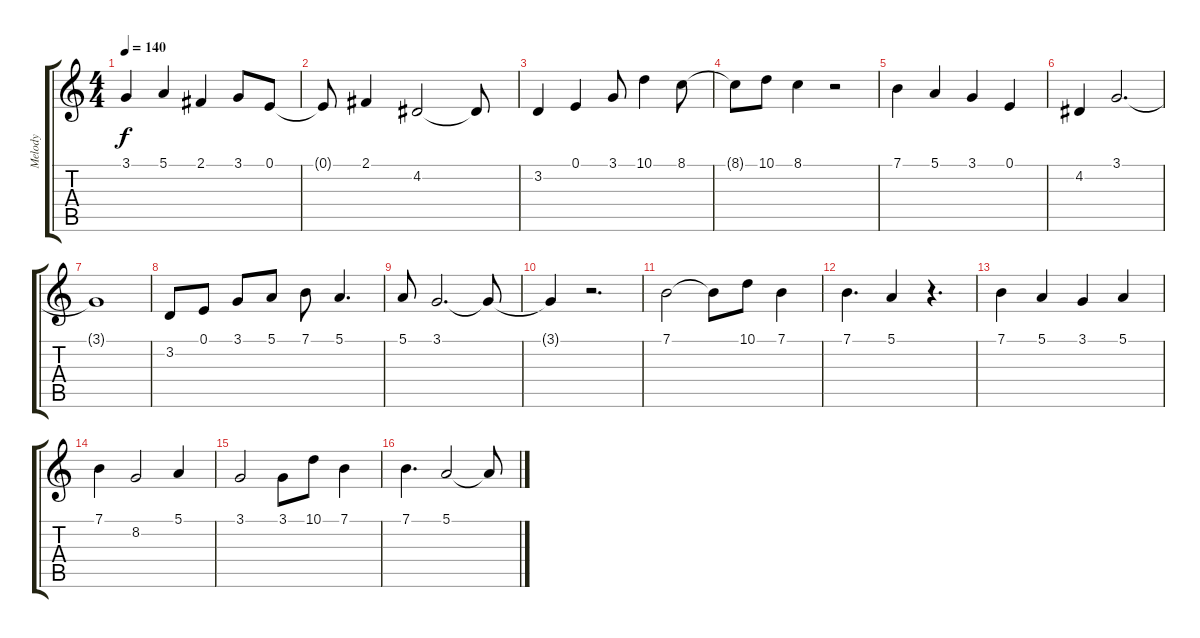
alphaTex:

\track ("Melody" "Melody") {instrument tenorsax}
\staff {score tabs}
\tuning (E4 B3 G3 D3 A2 E2) {hide}
\ts (4 4)
\tempo 140
\clef g2
\ks c
3.1.4{dy f} 5.1.4 2.1.4 3.1.8 0.1.8 |
0.1{t}.8 2.1.4 4.2.2 4.2{t}.8 |
3.2.4 0.1.4 3.1.8 10.1.4 8.1.8 |
8.1{t}.8 10.1.8 8.1.4 r.2 |
7.1.4 5.1.4 3.1.4 0.1.4 |
4.2.4 3.1.2{d} |
3.1{t}.1 |
3.2.8 0.1.8 3.1.8 5.1.8 7.1.8 5.1.4{d} |
5.1.8 3.1.2{d} 3.1{t}.8 |
3.1{t}.4 r.2{d} |
7.1.2 7.1{t}.8 10.1.8 7.1.4 |
7.1.4{d} 5.1.4 r.4{d} |
7.1.4 5.1.4 3.1.4 5.1.4 |
7.1.4 8.2.2 5.1.4 |
3.1.2 3.1.8 10.1.8 7.1.4 |
7.1.4{d} 5.1.2 5.1{t}.8
